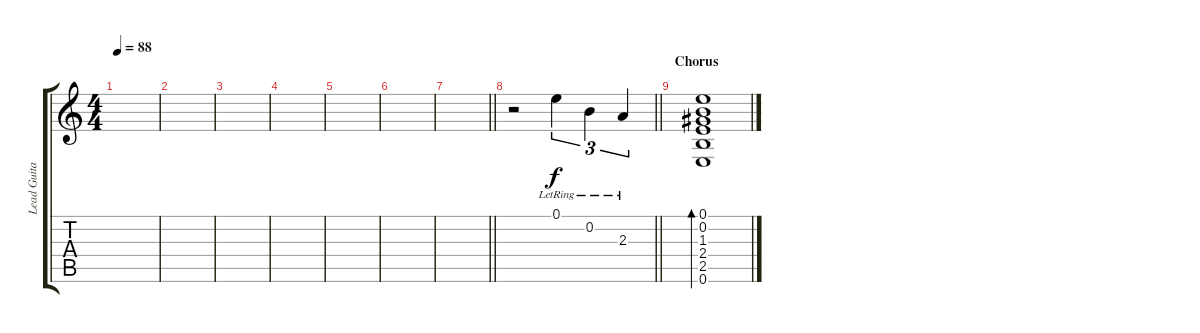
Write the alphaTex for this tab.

\track ("Lead Guitar" "Lead Guita") {instrument electricguitarclean}
\staff {score tabs}
\tuning (E4 B3 G3 D3 A2 E2) {hide}
\ts (4 4)
\tempo 88
\clef g2
\ks c
|
|
|
|
|
|
\barLineRight lightlight
|
\barLineRight lightlight
r.2 0.1{lr}.4{tu (3 2)} 0.2{lr}.4{tu (3 2)} 2.3{lr}.4{tu (3 2)} |
\section ("" "Chorus")
(0.1 0.2 1.3 2.4 2.5 0.6).1{bd 60}
